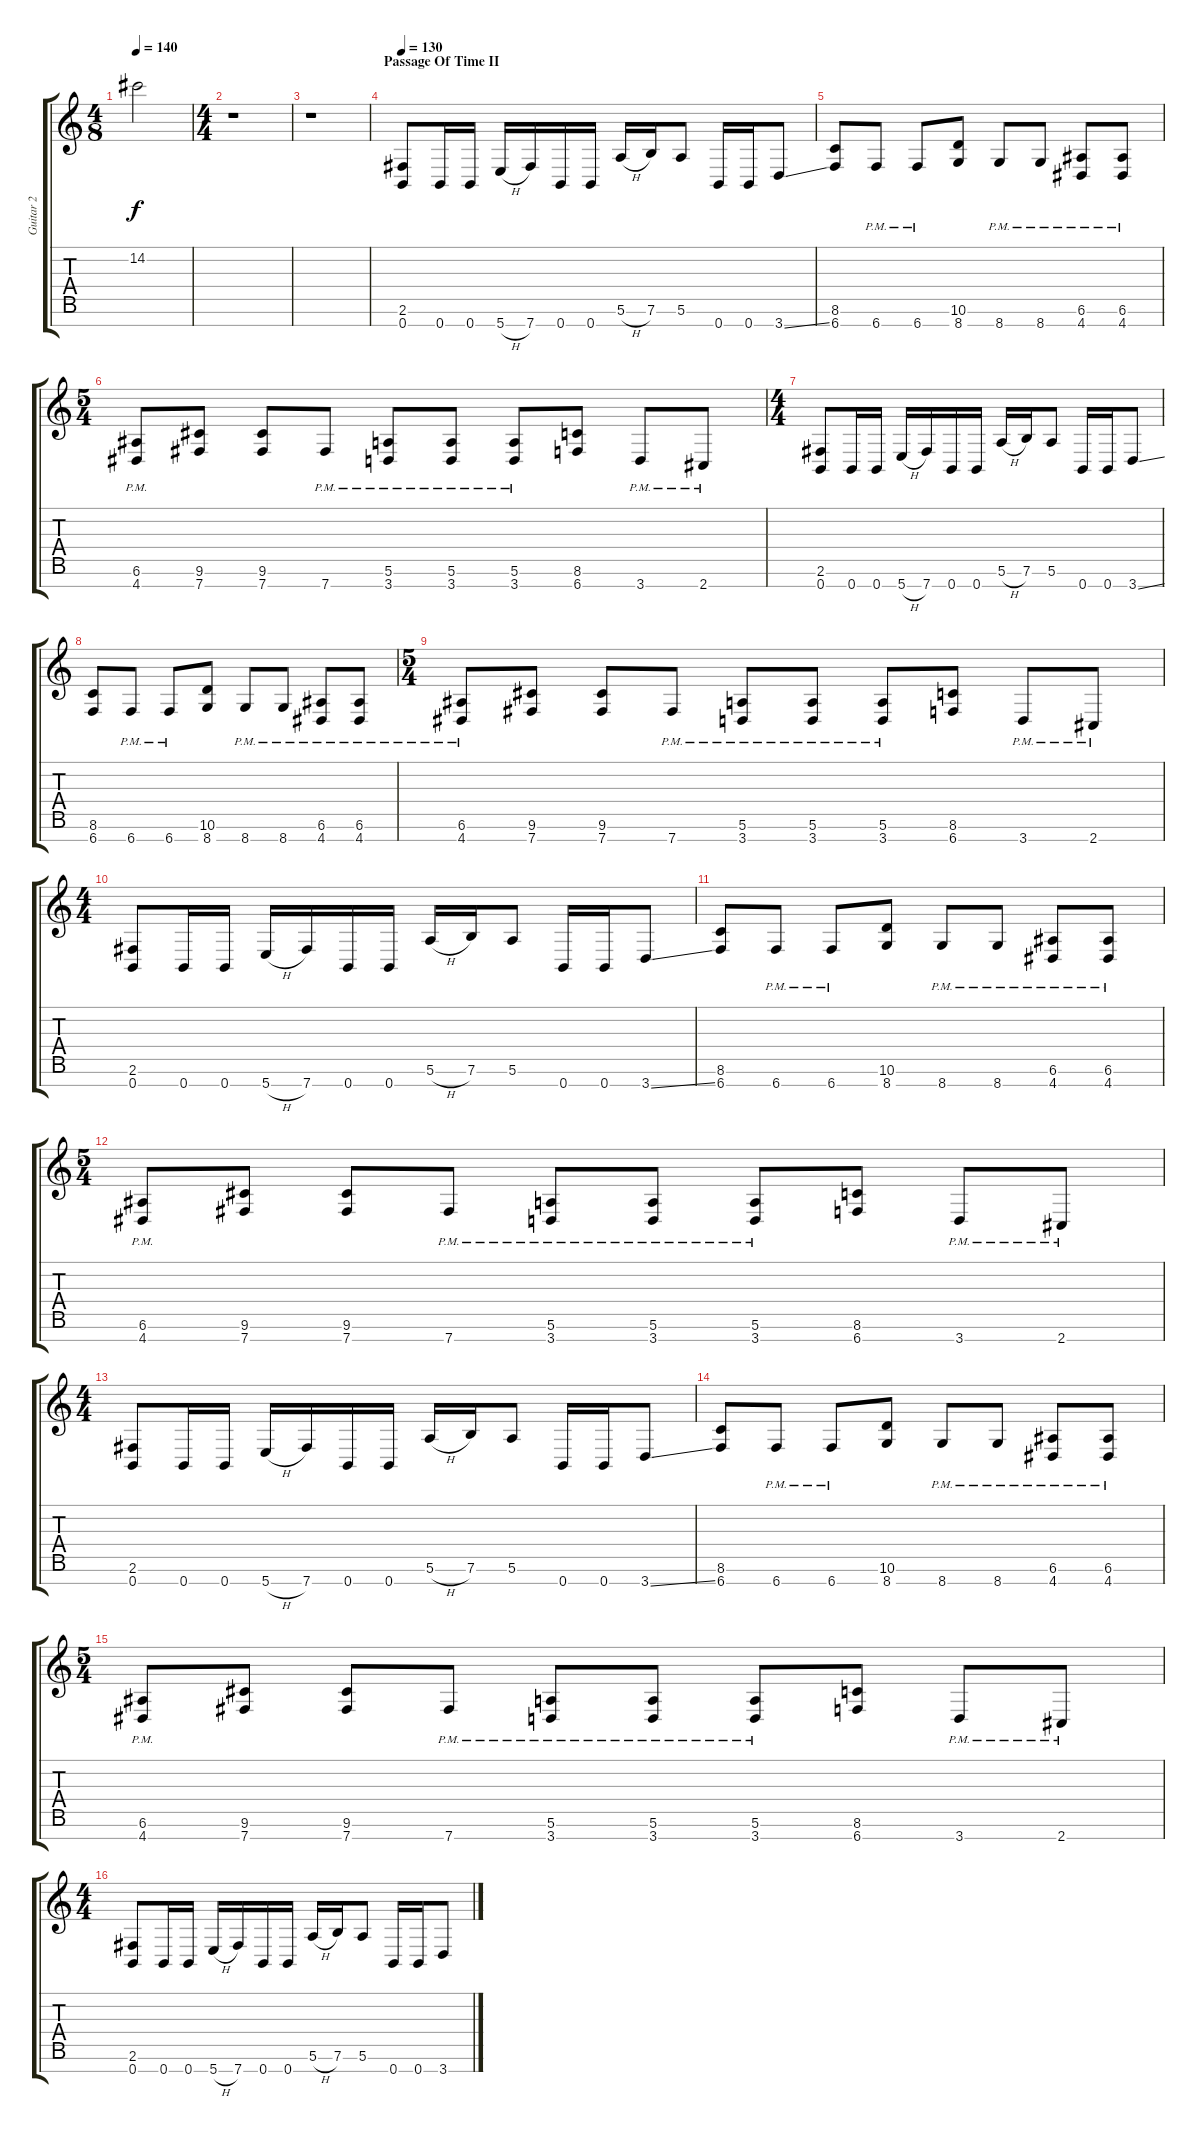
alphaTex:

\track ("Guitar 2" "Guitar 2") {instrument distortionguitar}
\staff {score tabs}
\tuning (E4 B3 G3 D3 A2 E2 B1) {hide}
\ts (4 8)
\tempo 140
\clef g2
\ks c
14.2{t}.2{dy f} |
\ts (4 4)
r.1 |
r.1 |
\section ("" "Passage Of Time II")
\tempo 130
(2.6 0.7).8 0.7.16 0.7.16 5.7{h}.16 7.7.16 0.7.16 0.7.16 5.6{h}.16 7.6.16 5.6.8 0.7.16 0.7.16 3.7{ss}.8 |
(8.6 6.7).8 6.7{pm}.8 6.7{pm}.8 (10.6 8.7).8 8.7{pm}.8 8.7{pm}.8 (6.6{pm} 4.7{pm}).8 (6.6{pm} 4.7{pm}).8 |
\ts (5 4)
(6.6{pm} 4.7{pm}).8 (9.6 7.7).8 (9.6 7.7).8 7.7{pm}.8 (5.6{pm} 3.7{pm}).8 (5.6{pm} 3.7{pm}).8 (5.6{pm} 3.7{pm}).8 (8.6 6.7).8 3.7{pm}.8 2.7{pm}.8 |
\ts (4 4)
(2.6 0.7).8 0.7.16 0.7.16 5.7{h}.16 7.7.16 0.7.16 0.7.16 5.6{h}.16 7.6.16 5.6.8 0.7.16 0.7.16 3.7{ss}.8 |
(8.6 6.7).8 6.7{pm}.8 6.7{pm}.8 (10.6 8.7).8 8.7{pm}.8 8.7{pm}.8 (6.6{pm} 4.7{pm}).8 (6.6{pm} 4.7{pm}).8 |
\ts (5 4)
(6.6{pm} 4.7{pm}).8 (9.6 7.7).8 (9.6 7.7).8 7.7{pm}.8 (5.6{pm} 3.7{pm}).8 (5.6{pm} 3.7{pm}).8 (5.6{pm} 3.7{pm}).8 (8.6 6.7).8 3.7{pm}.8 2.7{pm}.8 |
\ts (4 4)
\section ("" "")
(2.6 0.7).8 0.7.16 0.7.16 5.7{h}.16 7.7.16 0.7.16 0.7.16 5.6{h}.16 7.6.16 5.6.8 0.7.16 0.7.16 3.7{ss}.8 |
(8.6 6.7).8 6.7{pm}.8 6.7{pm}.8 (10.6 8.7).8 8.7{pm}.8 8.7{pm}.8 (6.6{pm} 4.7{pm}).8 (6.6{pm} 4.7{pm}).8 |
\ts (5 4)
(6.6{pm} 4.7{pm}).8 (9.6 7.7).8 (9.6 7.7).8 7.7{pm}.8 (5.6{pm} 3.7{pm}).8 (5.6{pm} 3.7{pm}).8 (5.6{pm} 3.7{pm}).8 (8.6 6.7).8 3.7{pm}.8 2.7{pm}.8 |
\ts (4 4)
(2.6 0.7).8 0.7.16 0.7.16 5.7{h}.16 7.7.16 0.7.16 0.7.16 5.6{h}.16 7.6.16 5.6.8 0.7.16 0.7.16 3.7{ss}.8 |
(8.6 6.7).8 6.7{pm}.8 6.7{pm}.8 (10.6 8.7).8 8.7{pm}.8 8.7{pm}.8 (6.6{pm} 4.7{pm}).8 (6.6{pm} 4.7{pm}).8 |
\ts (5 4)
(6.6{pm} 4.7{pm}).8 (9.6 7.7).8 (9.6 7.7).8 7.7{pm}.8 (5.6{pm} 3.7{pm}).8 (5.6{pm} 3.7{pm}).8 (5.6{pm} 3.7{pm}).8 (8.6 6.7).8 3.7{pm}.8 2.7{pm}.8 |
\ts (4 4)
(2.6 0.7).8 0.7.16 0.7.16 5.7{h}.16 7.7.16 0.7.16 0.7.16 5.6{h}.16 7.6.16 5.6.8 0.7.16 0.7.16 3.7{ss}.8
